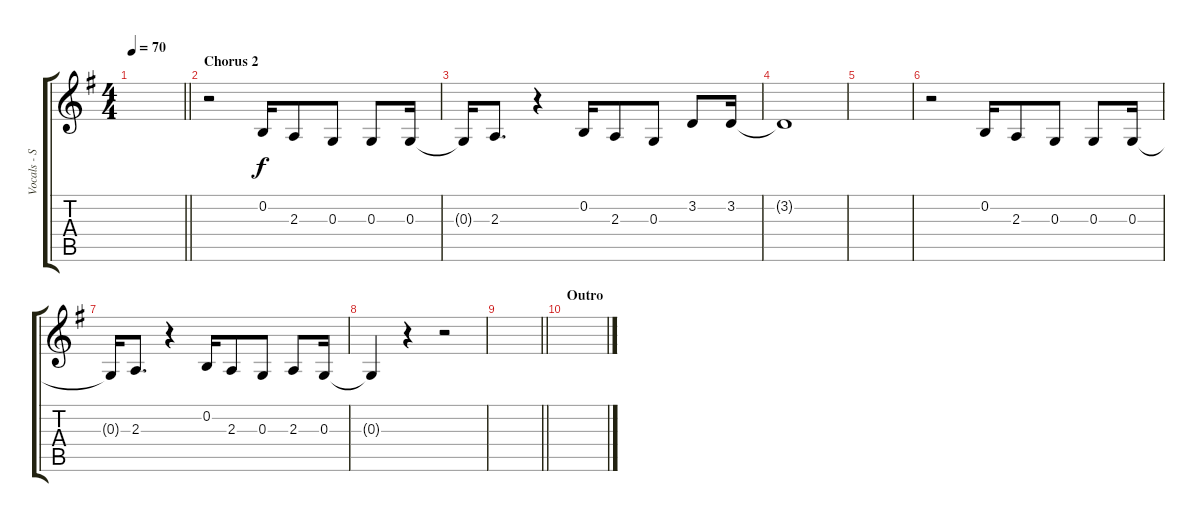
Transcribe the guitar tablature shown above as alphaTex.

\track ("Vocals - Simon Neil" "Vocals - S") {instrument altosax}
\staff {score tabs}
\tuning (E4 B3 G3 D3 A2 E2) {hide}
\ts (4 4)
\tempo 70
\clef g2
\barLineRight lightlight
\ks g
|
\section ("" "Chorus 2")
r.2 0.2.16 2.3.8 0.3.8 0.3.8 0.3.16 |
0.3{t}.16 2.3.8{d} r.4 0.2.16 2.3.8 0.3.8 3.2.8 3.2.16 |
3.2{t}.1 |
|
r.2 0.2.16 2.3.8 0.3.8 0.3.8 0.3.16 |
0.3{t}.16 2.3.8{d} r.4 0.2.16 2.3.8 0.3.8 2.3.8 0.3.16 |
0.3{t}.4 r.4 r.2 |
\barLineRight lightlight
|
\section ("" "Outro")
